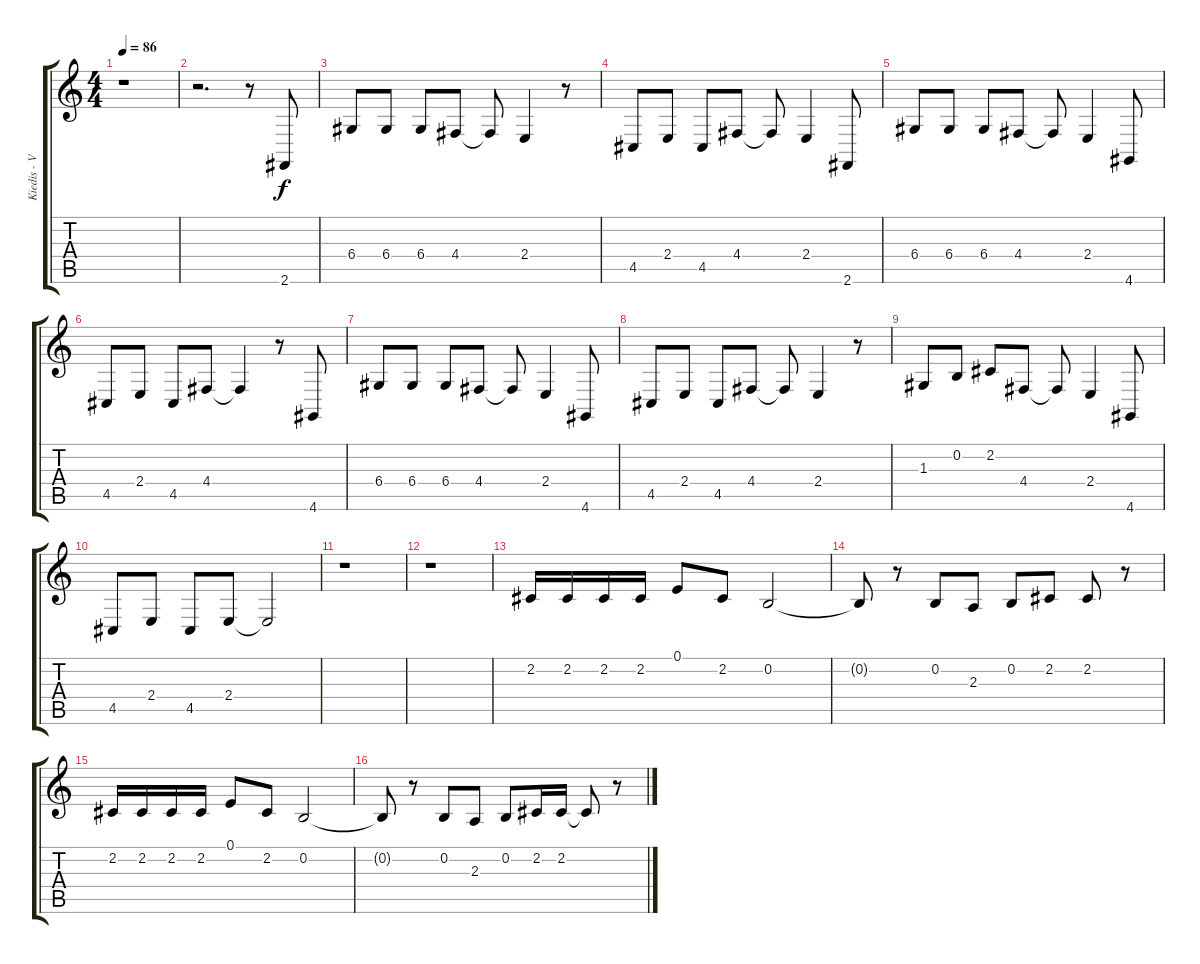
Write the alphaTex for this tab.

\track ("Kiedis - Voice" "Kiedis - V") {instrument bassoon}
\staff {score tabs}
\tuning (E4 B3 G3 D3 A2 E2) {hide}
\ts (4 4)
\tempo 86
\clef g2
\ks c
r.1{dy f} |
r.2{d} r.8 2.6.8 |
6.4.8 6.4.8 6.4.8 4.4.8 4.4{t}.8 2.4.4 r.8 |
4.5.8 2.4.8 4.5.8 4.4.8 4.4{t}.8 2.4.4 2.6.8 |
6.4.8 6.4.8 6.4.8 4.4.8 4.4{t}.8 2.4.4 4.6.8 |
4.5.8 2.4.8 4.5.8 4.4.8 4.4{t}.4 r.8 4.6.8 |
6.4.8 6.4.8 6.4.8 4.4.8 4.4{t}.8 2.4.4 4.6.8 |
4.5.8 2.4.8 4.5.8 4.4.8 4.4{t}.8 2.4.4 r.8 |
1.3.8 0.2.8 2.2.8 4.4.8 4.4{t}.8 2.4.4 4.6.8 |
4.5.8 2.4.8 4.5.8 2.4.8 2.4{t}.2 |
r.1 |
r.1 |
2.2.16 2.2.16 2.2.16 2.2.16 0.1.8 2.2.8 0.2.2 |
0.2{t}.8 r.8 0.2.8 2.3.8 0.2.8 2.2.8 2.2.8 r.8 |
2.2.16 2.2.16 2.2.16 2.2.16 0.1.8 2.2.8 0.2.2 |
0.2{t}.8 r.8 0.2.8 2.3.8 0.2.8 2.2.16 2.2.16 2.2{t}.8 r.8
